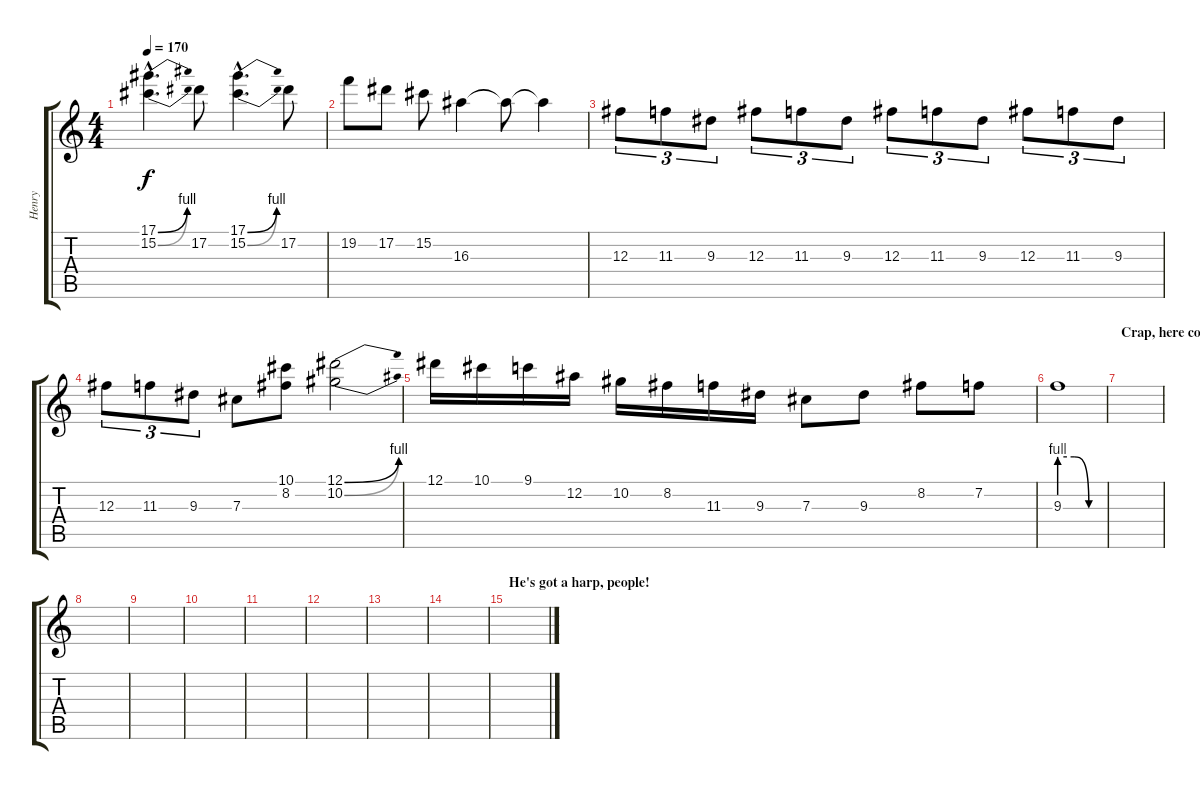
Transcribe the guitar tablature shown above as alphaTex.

\track ("Henry" "Henry") {instrument distortionguitar}
\staff {score tabs}
\tuning (Eb4 Bb3 Gb3 Db3 Ab2 Db2) {hide}
\ts (4 4)
\tempo 170
\clef g2
\ks c
(17.1{be (bend 0 0 60 4) hac} 15.2{be (bend 0 0 60 4) hac}).4{d dy f} 17.2.8 (17.1{be (bend 0 0 60 4) hac} 15.2{be (bend 0 0 60 4) hac}).4{d} 17.2.8 |
19.2.8 17.2.8 15.2.8 16.3.4 16.3{t}.8 16.3{t}.4 |
12.3.8{tu (3 2)} 11.3.8{tu (3 2)} 9.3.8{tu (3 2)} 12.3.8{tu (3 2)} 11.3.8{tu (3 2)} 9.3.8{tu (3 2)} 12.3.8{tu (3 2)} 11.3.8{tu (3 2)} 9.3.8{tu (3 2)} 12.3.8{tu (3 2)} 11.3.8{tu (3 2)} 9.3.8{tu (3 2)} |
12.3.8{tu (3 2)} 11.3.8{tu (3 2)} 9.3.8{tu (3 2)} 7.3.8 (10.1 8.2).8 (12.1{be (bend 0 0 60 4)} 10.2{be (bend 0 0 60 4)}).2 |
12.1.16 10.1.16 9.1.16 12.2.16 10.2.16 8.2.16 11.3.16 9.3.16 7.3.8 9.3.8 8.2.8 7.2.8 |
9.3{be (custom 0 4 20 4 40 0 60 0)}.1 |
\section ("" "Crap, here comes Fabian")
|
|
|
|
|
|
|
|
\section ("" "He's got a harp, people!")
